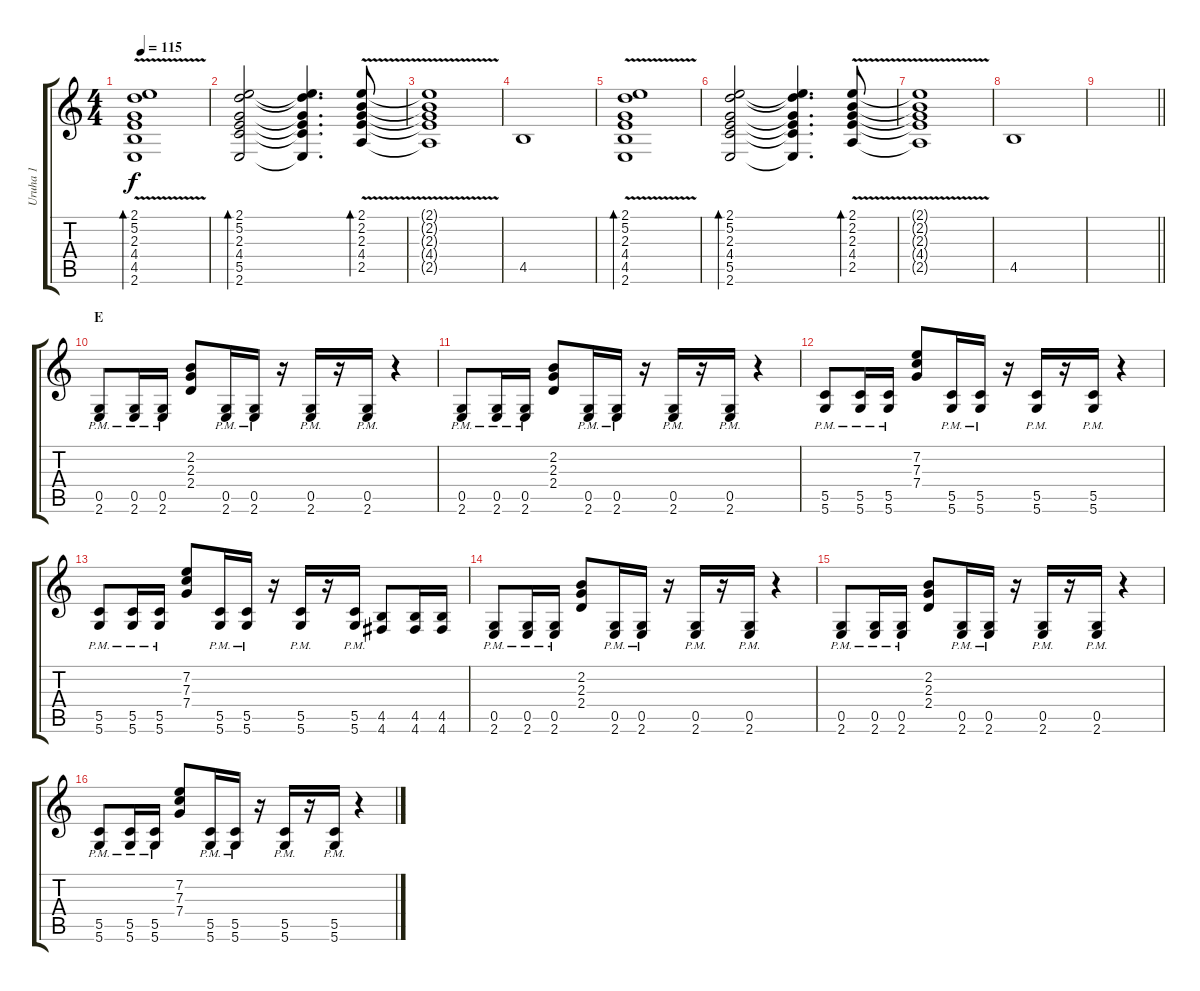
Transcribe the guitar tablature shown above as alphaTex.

\track ("Uruha 1" "Uruha 1") {instrument distortionguitar}
\staff {score tabs}
\tuning (D4 A3 F3 C3 G2 D2) {hide}
\ts (4 4)
\tempo 115
\clef g2
\ks c
(2.1{v} 5.2{v} 2.3{v} 4.4{v} 4.5{v} 2.6{v}).1{bd 60 dy f volume 13 instrument electricguitarclean} |
(2.1 5.2 2.3 4.4 5.5 2.6).2{bd 60} (2.1{t} 5.2{t} 2.3{t} 4.4{t} 5.5{t} 2.6{t}).4{d} (2.1{v} 2.2{v} 2.3{v} 4.4{v} 2.5{v}).8{bd 60} |
(2.1{t} 2.2{t} 2.3{t} 4.4{t} 2.5{t}).1 |
4.5.1 |
(2.1{v} 5.2{v} 2.3{v} 4.4{v} 4.5{v} 2.6{v}).1{bd 60} |
(2.1 5.2 2.3 4.4 5.5 2.6).2{bd 60} (2.1{t} 5.2{t} 2.3{t} 4.4{t} 5.5{t} 2.6{t}).4{d} (2.1{v} 2.2{v} 2.3{v} 4.4{v} 2.5{v}).8{bd 60} |
(2.1{t} 2.2{t} 2.3{t} 4.4{t} 2.5{t}).1 |
4.5.1 |
\barLineRight lightlight
|
\section ("" "E")
(0.5{pm} 2.6{pm}).8{volume 15} (0.5{pm} 2.6{pm}).16 (0.5{pm} 2.6{pm}).16 (2.2 2.3 2.4).8 (0.5{pm} 2.6{pm}).16 (0.5{pm} 2.6{pm}).16 r.16 (0.5{pm} 2.6{pm}).16 r.16 (0.5{pm} 2.6{pm}).16 r.4 |
(0.5{pm} 2.6{pm}).8 (0.5{pm} 2.6{pm}).16 (0.5{pm} 2.6{pm}).16 (2.2 2.3 2.4).8 (0.5{pm} 2.6{pm}).16 (0.5{pm} 2.6{pm}).16 r.16 (0.5{pm} 2.6{pm}).16 r.16 (0.5{pm} 2.6{pm}).16 r.4 |
(5.5{pm} 5.6{pm}).8 (5.5{pm} 5.6{pm}).16 (5.5{pm} 5.6{pm}).16 (7.2 7.3 7.4).8 (5.5{pm} 5.6{pm}).16 (5.5{pm} 5.6{pm}).16 r.16 (5.5{pm} 5.6{pm}).16 r.16 (5.5{pm} 5.6{pm}).16 r.4 |
(5.5{pm} 5.6{pm}).8 (5.5{pm} 5.6{pm}).16 (5.5{pm} 5.6{pm}).16 (7.2 7.3 7.4).8 (5.5{pm} 5.6{pm}).16 (5.5{pm} 5.6{pm}).16 r.16 (5.5{pm} 5.6{pm}).16 r.16 (5.5{pm} 5.6{pm}).16 (4.5 4.6).8 (4.5 4.6).16 (4.5 4.6).16 |
(0.5{pm} 2.6{pm}).8 (0.5{pm} 2.6{pm}).16 (0.5{pm} 2.6{pm}).16 (2.2 2.3 2.4).8 (0.5{pm} 2.6{pm}).16 (0.5{pm} 2.6{pm}).16 r.16 (0.5{pm} 2.6{pm}).16 r.16 (0.5{pm} 2.6{pm}).16 r.4 |
(0.5{pm} 2.6{pm}).8 (0.5{pm} 2.6{pm}).16 (0.5{pm} 2.6{pm}).16 (2.2 2.3 2.4).8 (0.5{pm} 2.6{pm}).16 (0.5{pm} 2.6{pm}).16 r.16 (0.5{pm} 2.6{pm}).16 r.16 (0.5{pm} 2.6{pm}).16 r.4 |
(5.5{pm} 5.6{pm}).8 (5.5{pm} 5.6{pm}).16 (5.5{pm} 5.6{pm}).16 (7.2 7.3 7.4).8 (5.5{pm} 5.6{pm}).16 (5.5{pm} 5.6{pm}).16 r.16 (5.5{pm} 5.6{pm}).16 r.16 (5.5{pm} 5.6{pm}).16 r.4
